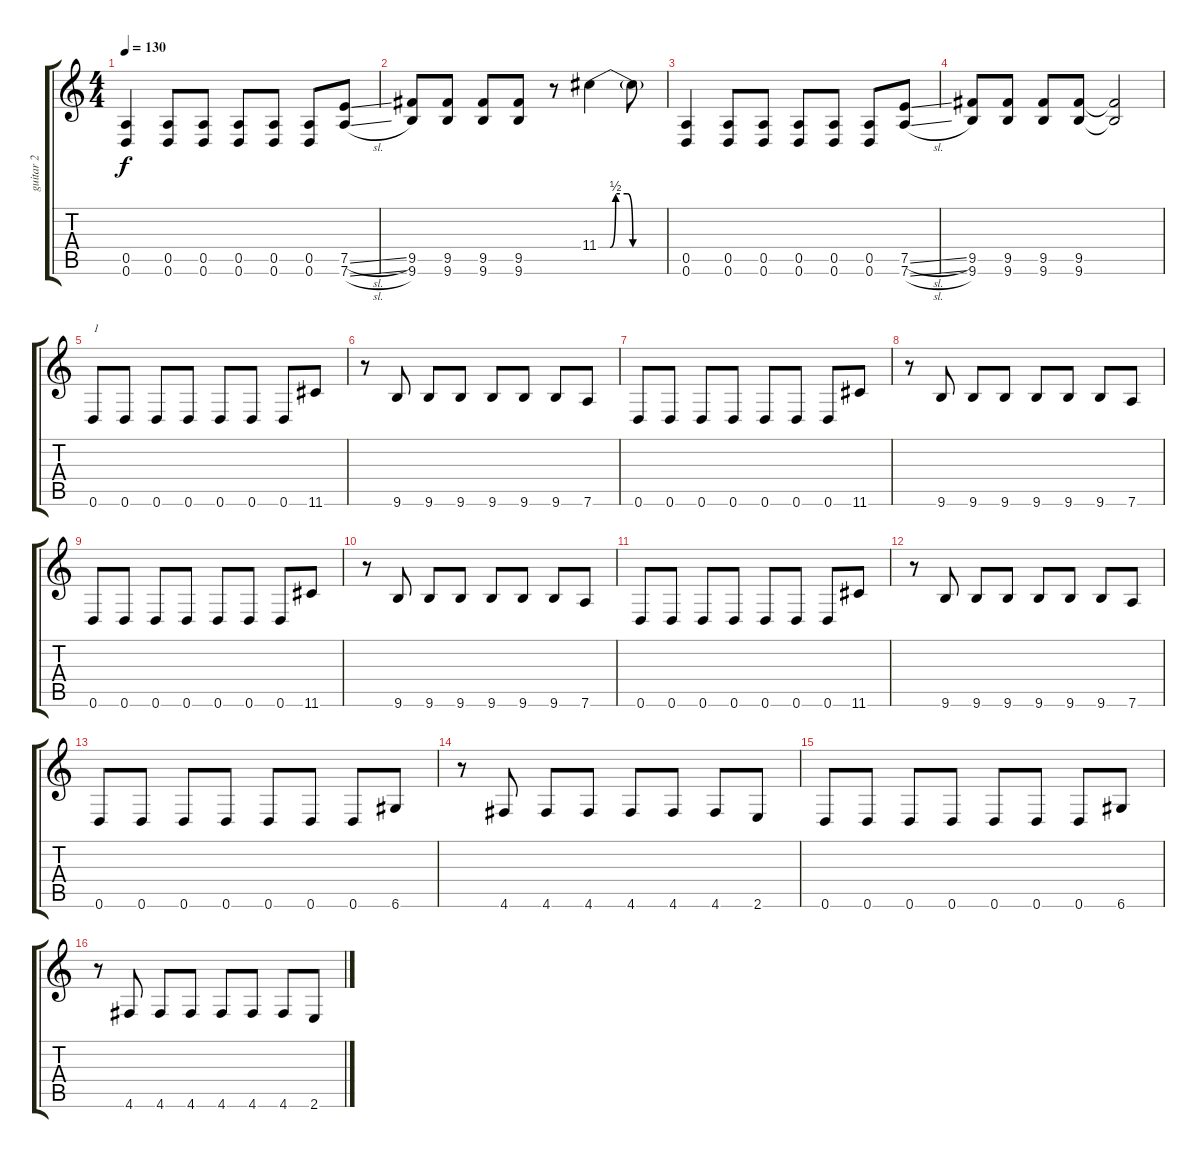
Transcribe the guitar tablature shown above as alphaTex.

\track ("guitar 2" "guitar 2") {instrument distortionguitar}
\staff {score tabs}
\tuning (E4 B3 G3 D3 A2 D2) {hide}
\ts (4 4)
\tempo 130
\clef g2
\ks c
(0.5 0.6).4{dy f} (0.5 0.6).8 (0.5 0.6).8 (0.5 0.6).8 (0.5 0.6).8 (0.5 0.6).8 (7.5{sl} 7.6{sl}).8 |
(9.5 9.6).8 (9.5 9.6).8 (9.5 9.6).8 (9.5 9.6).8 r.8 11.4{be (custom 0 0 10 0 15 2 25 2 30 0 44 0 60 0)}.4 11.4{t}.8 |
(0.5 0.6).4 (0.5 0.6).8 (0.5 0.6).8 (0.5 0.6).8 (0.5 0.6).8 (0.5 0.6).8 (7.5{sl} 7.6{sl}).8 |
(9.5 9.6).8 (9.5 9.6).8 (9.5 9.6).8 (9.5 9.6).8 (9.5{t} 9.6{t}).2 |
0.6.8{txt "1"} 0.6.8 0.6.8 0.6.8 0.6.8 0.6.8 0.6.8 11.6.8 |
r.8 9.6.8 9.6.8 9.6.8 9.6.8 9.6.8 9.6.8 7.6.8 |
0.6.8 0.6.8 0.6.8 0.6.8 0.6.8 0.6.8 0.6.8 11.6.8 |
r.8 9.6.8 9.6.8 9.6.8 9.6.8 9.6.8 9.6.8 7.6.8 |
0.6.8 0.6.8 0.6.8 0.6.8 0.6.8 0.6.8 0.6.8 11.6.8 |
r.8 9.6.8 9.6.8 9.6.8 9.6.8 9.6.8 9.6.8 7.6.8 |
0.6.8 0.6.8 0.6.8 0.6.8 0.6.8 0.6.8 0.6.8 11.6.8 |
r.8 9.6.8 9.6.8 9.6.8 9.6.8 9.6.8 9.6.8 7.6.8 |
0.6.8 0.6.8 0.6.8 0.6.8 0.6.8 0.6.8 0.6.8 6.6.8 |
r.8 4.6.8 4.6.8 4.6.8 4.6.8 4.6.8 4.6.8 2.6.8 |
0.6.8 0.6.8 0.6.8 0.6.8 0.6.8 0.6.8 0.6.8 6.6.8 |
r.8 4.6.8 4.6.8 4.6.8 4.6.8 4.6.8 4.6.8 2.6.8
